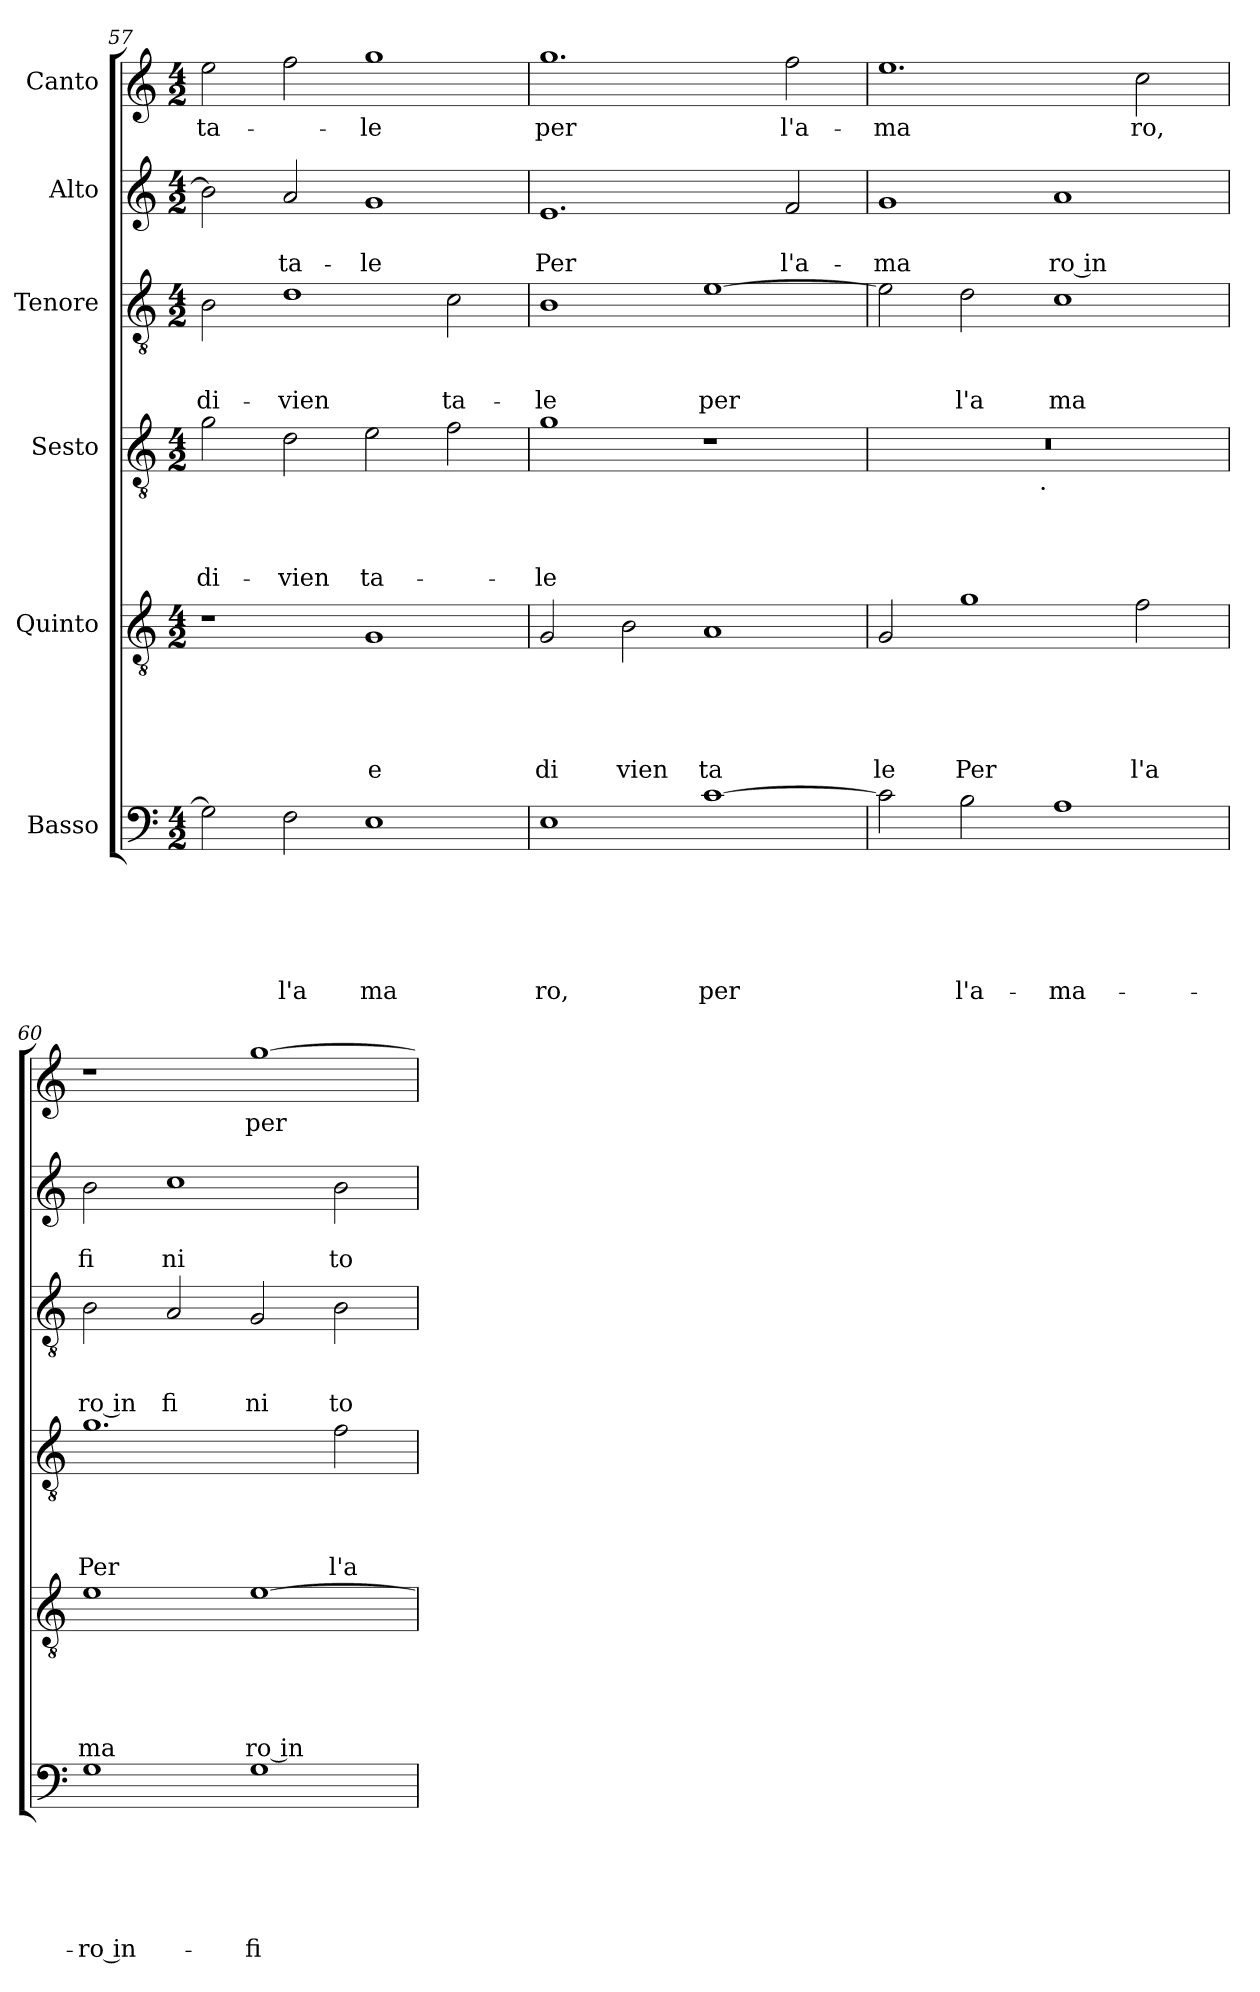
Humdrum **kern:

**kern	**text	**text	**text	**text	**text	**text	**kern	**text	**text	**text	**text	**text	**kern	**text	**text	**text	**text	**kern	**text	**text	**text	**kern	**text	**text	**kern	**text
*part6	*part6	*part6	*part6	*part6	*part6	*part6	*part5	*part5	*part5	*part5	*part5	*part5	*part4	*part4	*part4	*part4	*part4	*part3	*part3	*part3	*part3	*part2	*part2	*part2	*part1	*part1
*staff6	*staff6	*staff6	*staff6	*staff6	*staff6	*staff6	*staff5	*staff5	*staff5	*staff5	*staff5	*staff5	*staff4	*staff4	*staff4	*staff4	*staff4	*staff3	*staff3	*staff3	*staff3	*staff2	*staff2	*staff2	*staff1	*staff1
*I"Basso	*	*	*	*	*	*	*I"Quinto	*	*	*	*	*	*I"Sesto	*	*	*	*	*I"Tenore	*	*	*	*I"Alto	*	*	*I"Canto	*
*clefF4	*	*	*	*	*	*	*clefGv2	*	*	*	*	*	*clefGv2	*	*	*	*	*clefGv2	*	*	*	*clefG2	*	*	*clefG2	*
*k[]	*	*	*	*	*	*	*k[]	*	*	*	*	*	*k[]	*	*	*	*	*k[]	*	*	*	*k[]	*	*	*k[]	*
*C:	*	*	*	*	*	*	*C:	*	*	*	*	*	*C:	*	*	*	*	*C:	*	*	*	*C:	*	*	*C:	*
*M4/2	*	*	*	*	*	*	*M4/2	*	*	*	*	*	*M4/2	*	*	*	*	*M4/2	*	*	*	*M4/2	*	*	*M4/2	*
=57	=57	=57	=57	=57	=57	=57	=57	=57	=57	=57	=57	=57	=57	=57	=57	=57	=57	=57	=57	=57	=57	=57	=57	=57	=57	=57
!	!	!	!	!	!	!	!	!	!	!	!	!	!	!	!	!	!LO:LY:b	!	!	!	!LO:LY:b	!	!	!	!	!LO:LY:b
2G\]	.	.	.	.	.	.	1r	.	.	.	.	.	2g\	.	.	.	di-	2B\	.	.	di-	2b\]	.	.	2ee\	ta-
!	!	!	!	!	!	!LO:LY:b	!	!	!	!	!	!	!	!	!	!	!LO:LY:b	!	!	!	!LO:LY:b	!	!	!LO:LY:b	!	!
2F\	.	.	.	.	.	l'a	.	.	.	.	.	.	2d\	.	.	.	-vien	1d	.	.	-vien	2a/	.	ta-	2ff\	.
!	!	!	!	!	!	!LO:LY:b	!	!	!	!	!	!LO:LY:b	!	!	!	!	!LO:LY:b	!	!	!	!	!	!	!LO:LY:b	!	!LO:LY:b
1E	.	.	.	.	.	ma	1G	.	.	.	.	e	2e\	.	.	.	ta-	.	.	.	.	1g	.	-le	1gg	-le
!	!	!	!	!	!	!	!	!	!	!	!	!	!	!	!	!	!	!	!	!	!LO:LY:b	!	!	!	!	!
.	.	.	.	.	.	.	.	.	.	.	.	.	2f\	.	.	.	.	2c\	.	.	ta-	.	.	.	.	.
=58	=58	=58	=58	=58	=58	=58	=58	=58	=58	=58	=58	=58	=58	=58	=58	=58	=58	=58	=58	=58	=58	=58	=58	=58	=58	=58
!	!	!	!	!	!	!LO:LY:b	!	!	!	!	!	!LO:LY:b	!	!	!	!	!LO:LY:b	!	!	!	!LO:LY:b	!	!	!LO:LY:b	!	!LO:LY:b
1E	.	.	.	.	.	ro,	2G/	.	.	.	.	di	1g	.	.	.	-le	1B	.	.	-le	1.e	.	Per	1.gg	per
!	!	!	!	!	!	!	!	!	!	!	!	!LO:LY:b	!	!	!	!	!	!	!	!	!	!	!	!	!	!
.	.	.	.	.	.	.	2B\	.	.	.	.	vien	.	.	.	.	.	.	.	.	.	.	.	.	.	.
!	!	!	!	!	!	!LO:LY:b	!	!	!	!	!	!LO:LY:b	!	!	!	!	!	!	!	!	!LO:LY:b	!	!	!	!	!
[<1c	.	.	.	.	.	per	1A	.	.	.	.	ta	1r	.	.	.	.	[<1e	.	.	per	.	.	.	.	.
!	!	!	!	!	!	!	!	!	!	!	!	!	!	!	!	!	!	!	!	!	!	!	!	!LO:LY:b	!	!LO:LY:b
.	.	.	.	.	.	.	.	.	.	.	.	.	.	.	.	.	.	.	.	.	.	2f/	.	l'a-	2ff\	l'a-
!!LO:PB:g=z
=59	=59	=59	=59	=59	=59	=59	=59	=59	=59	=59	=59	=59	=59	=59	=59	=59	=59	=59	=59	=59	=59	=59	=59	=59	=59	=59
!	!	!	!	!	!	!	!	!	!	!	!	!LO:LY:b	!	!	!	!	!	!	!	!	!	!	!	!LO:LY:b	!	!LO:LY:b
*	*	*	*	*	*	*	*	*	*	*	*	*	*^	*	*	*	*	*	*	*	*	*	*	*	*	*
2c\]	.	.	.	.	.	.	2G/	.	.	.	.	le	0r	2ryy	.	.	.	.	2e\]	.	.	.	1g	.	-ma	1.ee	-ma
!	!	!	!	!	!	!LO:LY:b	!	!	!	!	!	!LO:LY:b	!	!	!	!	!	!	!	!	!	!LO:LY:b	!	!	!	!	!
2B\	.	.	.	.	.	l'a-	1g	.	.	.	.	Per	.	4...ryy	.	.	.	.	2d\	.	.	l'a	.	.	.	.	.
!	!	!	!	!	!	!	!	!	!	!	!	!	!	!LO:TX:b:t=.	!	!	!	!	!	!	!	!	!	!	!	!	!
.	.	.	.	.	.	.	.	.	.	.	.	.	.	1ryy	.	.	.	.	.	.	.	.	.	.	.	.	.
!	!	!	!	!	!	!LO:LY:b	!	!	!	!	!	!	!	!	!	!	!	!	!	!	!	!LO:LY:b	!	!	!LO:LY:b:rj	!	!
1A	.	.	.	.	.	-ma-	.	.	.	.	.	.	.	.	.	.	.	.	1c	.	.	ma	1a	.	ro in	.	.
!	!	!	!	!	!	!	!	!	!	!	!	!LO:LY:b	!	!	!	!	!	!	!	!	!	!	!	!	!	!	!LO:LY:b
.	.	.	.	.	.	.	2f\	.	.	.	.	l'a	.	.	.	.	.	.	.	.	.	.	.	.	.	2cc\	ro,
.	.	.	.	.	.	.	.	.	.	.	.	.	.	32ryy	.	.	.	.	.	.	.	.	.	.	.	.	.
=60	=60	=60	=60	=60	=60	=60	=60	=60	=60	=60	=60	=60	=60	=60	=60	=60	=60	=60	=60	=60	=60	=60	=60	=60	=60	=60	=60
!	!	!	!	!	!	!LO:LY:b:rj	!	!	!	!	!	!LO:LY:b	!	!	!	!	!	!LO:LY:b	!	!	!	!LO:LY:b:rj	!	!	!LO:LY:b	!	!
*	*	*	*	*	*	*	*	*	*	*	*	*	*v	*v	*	*	*	*	*	*	*	*	*	*	*	*	*
1G	.	.	.	.	.	-ro in-	1e	.	.	.	.	ma	1.g	.	.	.	Per	2B\	.	.	ro in	2b\	.	fi	1r	.
!	!	!	!	!	!	!	!	!	!	!	!	!	!	!	!	!	!	!	!	!	!LO:LY:b	!	!	!LO:LY:b	!	!
.	.	.	.	.	.	.	.	.	.	.	.	.	.	.	.	.	.	2A/	.	.	fi	1cc	.	ni	.	.
!	!	!	!	!	!	!LO:LY:b	!	!	!	!	!	!LO:LY:b	!	!	!	!	!	!	!	!	!LO:LY:b	!	!	!	!	!LO:LY:b
1G	.	.	.	.	.	-fi-	[>1e	.	.	.	.	ro in	.	.	.	.	.	2G/	.	.	ni	.	.	.	[>1gg	per
!	!	!	!	!	!	!	!	!	!	!	!	!	!	!	!	!	!LO:LY:b	!	!	!	!LO:LY:b	!	!	!LO:LY:b	!	!
.	.	.	.	.	.	.	.	.	.	.	.	.	2f\	.	.	.	l'a	2B\	.	.	to	2b\	.	to	.	.
=	=	=	=	=	=	=	=	=	=	=	=	=	=	=	=	=	=	=	=	=	=	=	=	=	=	=
*-	*-	*-	*-	*-	*-	*-	*-	*-	*-	*-	*-	*-	*-	*-	*-	*-	*-	*-	*-	*-	*-	*-	*-	*-	*-	*-
